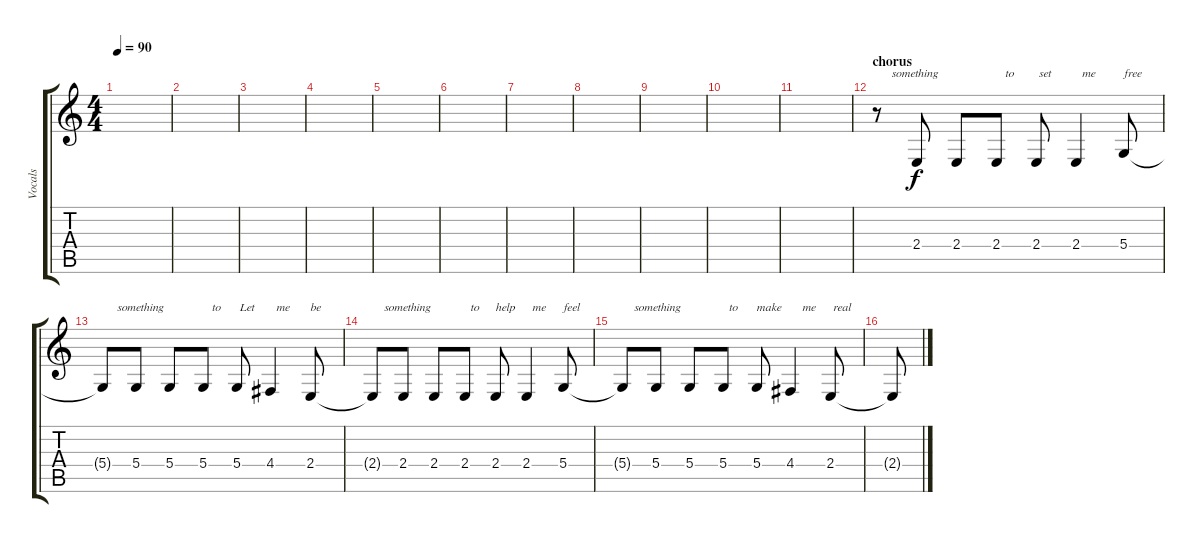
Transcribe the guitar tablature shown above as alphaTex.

\track ("Vocals" "Vocals") {instrument cello}
\staff {score tabs}
\tuning (E4 B3 G3 D3 A2 E2) {hide}
\ts (4 4)
\tempo 90
\clef g2
\ks c
|
|
|
|
|
|
|
|
|
|
|
\section ("" "chorus")
r.8{txt "     something"} 2.4.8 2.4.8 2.4.8{txt "   to"} 2.4.8{txt " set"} 2.4.4{txt "  me"} 5.4.8{txt "free"} |
5.4{t}.8{txt "     something"} 5.4.8 5.4.8 5.4.8{txt "   to"} 5.4.8{txt " Let"} 4.4.4{txt "  me"} 2.4.8{txt "be"} |
2.4{t}.8{txt "    something"} 2.4.8 2.4.8 2.4.8{txt "  to"} 2.4.8{txt "help"} 2.4.4{txt "  me"} 5.4.8{txt "feel"} |
5.4{t}.8{txt "    something"} 5.4.8 5.4.8 5.4.8{txt "  to"} 5.4.8{txt "make"} 4.4.4{txt "    me"} 2.4.8{txt " real"} |
2.4{t}.8
